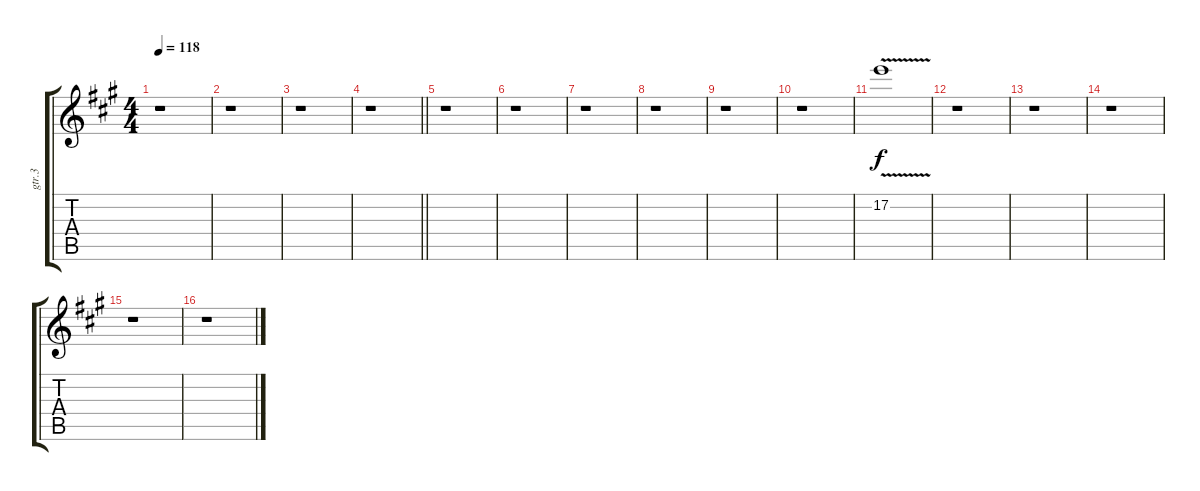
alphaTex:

\track ("gtr.3" "gtr.3") {instrument distortionguitar}
\staff {score tabs}
\tuning (E4 B3 G3 D3 A2 E2) {hide}
\ts (4 4)
\tempo 118
\clef g2
\ks a
r.1{dy f} |
r.1 |
r.1 |
\barLineRight lightlight
r.1 |
r.1 |
r.1 |
r.1 |
r.1 |
r.1 |
r.1 |
17.2{v}.1 |
r.1 |
r.1 |
r.1 |
r.1 |
r.1
